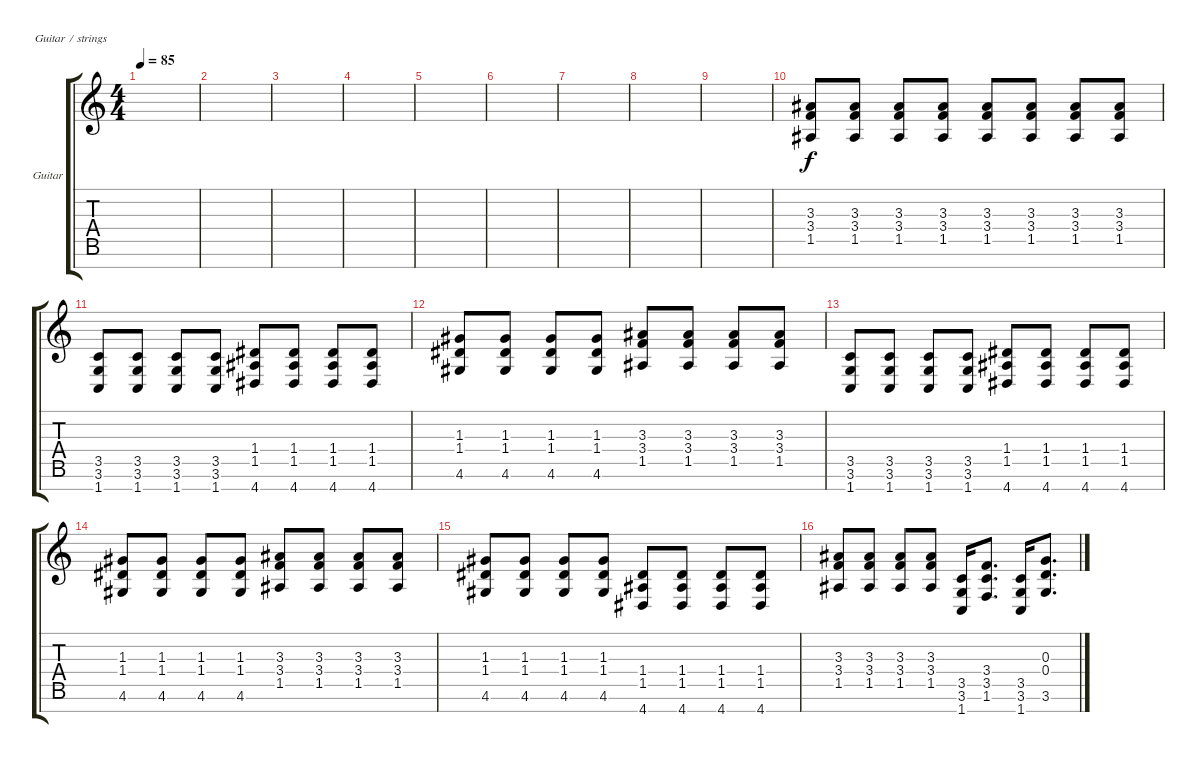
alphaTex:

\defaultSystemsLayout 4
\bracketExtendMode groupsimilarinstruments
\firstSystemTrackNameOrientation horizontal
\otherSystemsTrackNameOrientation horizontal
\track ("Electric Guitar" "Guitar") {instrument distortionguitar}
\staff {score tabs}
\tuning (E4 B3 G3 D3 A2 E2 B1)
\ts (4 4)
\tempo 85
\clef g2
\scale
0.333333
\ks c
|
\scale
0.333333 |
\scale
0.333333 |
\scale
0.333333 |
\scale
0.333333 |
\scale
0.333333 |
\scale
0.333333 |
\scale
0.333333 |
\scale
0.333333 |
\scale
0.333333 (3.3 3.4 1.5).8 (3.3 3.4 1.5).8 (3.3 3.4 1.5).8 (3.3 3.4 1.5).8 (3.3 3.4 1.5).8 (3.3 3.4 1.5).8 (3.3 3.4 1.5).8 (3.3 3.4 1.5).8 |
\scale
0.333333 (3.5 3.6 1.7).8 (3.5 3.6 1.7).8 (3.5 3.6 1.7).8 (3.5 3.6 1.7).8 (1.4 1.5 4.7).8 (1.4 1.5 4.7).8 (1.4 1.5 4.7).8 (1.4 1.5 4.7).8 |
\scale
0.333333 (1.3 1.4 4.6).8 (1.3 1.4 4.6).8 (1.3 1.4 4.6).8 (1.3 1.4 4.6).8 (3.3 3.4 1.5).8 (3.3 3.4 1.5).8 (3.3 3.4 1.5).8 (3.3 3.4 1.5).8 |
\scale
0.333333 (3.5 3.6 1.7).8 (3.5 3.6 1.7).8 (3.5 3.6 1.7).8 (3.5 3.6 1.7).8 (1.4 1.5 4.7).8 (1.4 1.5 4.7).8 (1.4 1.5 4.7).8 (1.4 1.5 4.7).8 |
\scale
0.333333 (1.3 1.4 4.6).8 (1.3 1.4 4.6).8 (1.3 1.4 4.6).8 (1.3 1.4 4.6).8 (3.3 3.4 1.5).8 (3.3 3.4 1.5).8 (3.3 3.4 1.5).8 (3.3 3.4 1.5).8 |
\scale
0.333333 (1.3 1.4 4.6).8 (1.3 1.4 4.6).8 (1.3 1.4 4.6).8 (1.3 1.4 4.6).8 (1.4 1.5 4.7).8 (1.4 1.5 4.7).8 (1.4 1.5 4.7).8 (1.4 1.5 4.7).8 |
\scale
0.333333 (3.3 3.4 1.5).8 (3.3 3.4 1.5).8 (3.3 3.4 1.5).8 (3.3 3.4 1.5).8 (3.6 1.7 3.5).16 (3.4 3.5 1.6).8{d} (3.5 3.6 1.7).16 (0.3 0.4 3.6).8{d}
